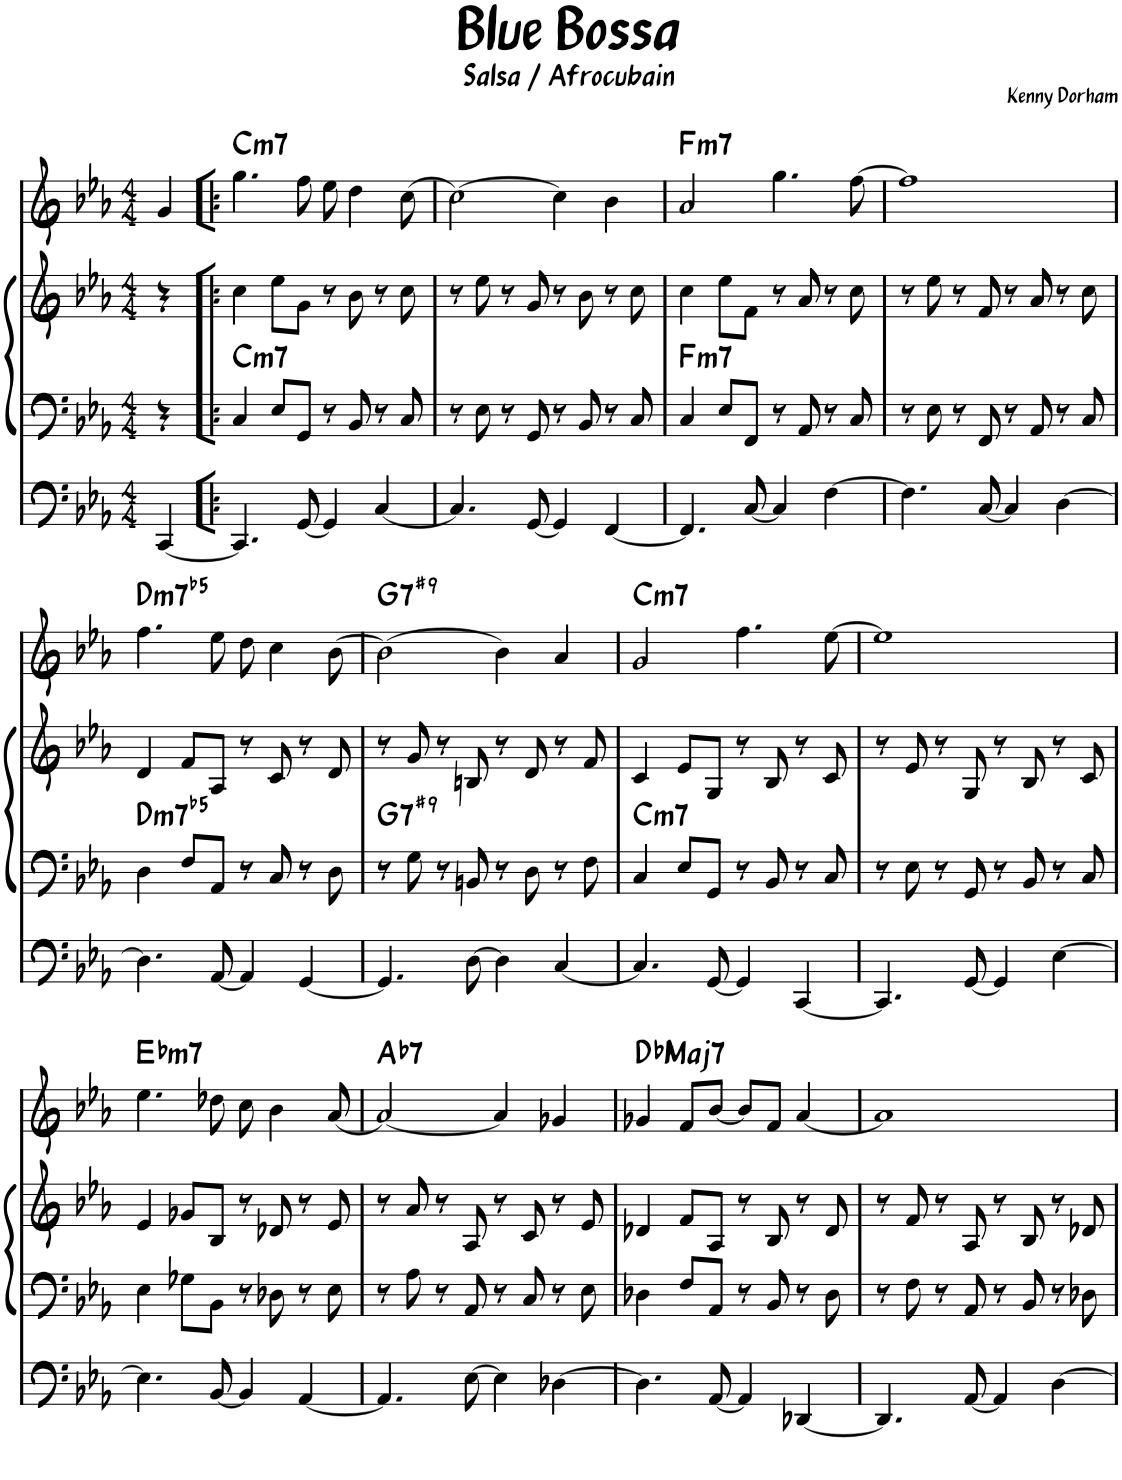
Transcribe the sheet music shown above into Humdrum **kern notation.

**kern	**kern	**kern	**harte	**kern	**harte
*part3	*part2	*part2	*part2	*part1	*part1
*staff4	*staff3	*staff2	*	*staff1	*
*I"Fretless Electric Bass	*I"Piano 2	*	*	*I"Electric Piano	*
*	*I'Pno	*	*	*I'E.Pno	*
*clefF4	*clefF4	*clefG2	*	*clefG2	*
*Trd7c12	*	*	*	*	*
*k[b-e-a-]	*k[b-e-a-]	*k[b-e-a-]	*	*k[b-e-a-]	*
*M4/4	*M4/4	*M4/4	*	*M4/4	*
=1	=1	=1	=1	=1	=1
[4CC/	4r	4r	.	4g/	.
=2!|:	=2!|:	=2!|:	=2!|:	=2!|:	=2!|:
!	!	!	!LO:H:kt=m7	!	!LO:H:kt=m7
4.CC/]	4C/	4cc\	C:min7	4.gg\	C:min7
.	8E-/L	8ee-\L	.	.	.
[8GG/	8GG/J	8g\J	.	8ff\	.
4GG/]	8r	8r	.	8ee-\	.
.	8BB-/	8b-\	.	4dd\	.
[4C/	8r	8r	.	.	.
.	8C/	8cc\	.	[8cc\	.
=3	=3	=3	=3	=3	=3
4.C/]	8r	8r	.	2cc\_	.
.	8E-\	8ee-\	.	.	.
.	8r	8r	.	.	.
[8GG/	8GG/	8g/	.	.	.
4GG/]	8r	8r	.	4cc\]	.
.	8BB-/	8b-\	.	.	.
[4FF/	8r	8r	.	4b-\	.
.	8C/	8cc\	.	.	.
=4	=4	=4	=4	=4	=4
!	!	!	!LO:H:kt=m7	!	!LO:H:kt=m7
4.FF/]	4C/	4cc\	F:min7	2a-/	F:min7
.	8E-/L	8ee-\L	.	.	.
[8C/	8FF/J	8f\J	.	.	.
4C/]	8r	8r	.	4.gg\	.
.	8AA-/	8a-/	.	.	.
[4F\	8r	8r	.	.	.
.	8C/	8cc\	.	[8ff\	.
=5	=5	=5	=5	=5	=5
4.F\]	8r	8r	.	1ff]	.
.	8E-\	8ee-\	.	.	.
.	8r	8r	.	.	.
[8C/	8FF/	8f/	.	.	.
4C/]	8r	8r	.	.	.
.	8AA-/	8a-/	.	.	.
[4D\	8r	8r	.	.	.
.	8C/	8cc\	.	.	.
!!LO:LB:g=z
=6	=6	=6	=6	=6	=6
!	!	!	!LO:H:kt=m7b5	!	!LO:H:kt=m7b5
4.D\]	4D\	4d/	D:hdim7	4.ff\	D:hdim7
.	8F/L	8f/L	.	.	.
[8AA-/	8AA-/J	8A-/J	.	8ee-\	.
4AA-/]	8r	8r	.	8dd\	.
.	8C/	8c/	.	4cc\	.
[4GG/	8r	8r	.	.	.
.	8D\	8d/	.	[8b-\	.
=7	=7	=7	=7	=7	=7
!	!	!	!LO:H:kt=7	!	!LO:H:kt=7
4.GG/]	8r	8r	G:7(#9)	2b-\_	G:7(#9)
.	8G\	8g/	.	.	.
.	8r	8r	.	.	.
[8D\	8BBn/	8Bn/	.	.	.
4D\]	8r	8r	.	4b-\]	.
.	8D\	8d/	.	.	.
[4C/	8r	8r	.	4a-/	.
.	8F\	8f/	.	.	.
=8	=8	=8	=8	=8	=8
!	!	!	!LO:H:kt=m7	!	!LO:H:kt=m7
4.C/]	4C/	4c/	C:min7	2g/	C:min7
.	8E-/L	8e-/L	.	.	.
[8GG/	8GG/J	8G/J	.	.	.
4GG/]	8r	8r	.	4.ff\	.
.	8BB-/	8B-/	.	.	.
[4CC/	8r	8r	.	.	.
.	8C/	8c/	.	[8ee-\	.
=9	=9	=9	=9	=9	=9
4.CC/]	8r	8r	.	1ee-]	.
.	8E-\	8e-/	.	.	.
.	8r	8r	.	.	.
[8GG/	8GG/	8G/	.	.	.
4GG/]	8r	8r	.	.	.
.	8BB-/	8B-/	.	.	.
[4E-\	8r	8r	.	.	.
.	8C/	8c/	.	.	.
!!LO:LB:g=z
=10	=10	=10	=10	=10	=10
!	!	!	!	!	!LO:H:kt=m7
4.E-\]	4E-\	4e-/	.	4.ee-\	Eb:min7
.	8G-X\L	8g-X/L	.	.	.
[8BB-/	8BB-\J	8B-/J	.	8dd-X\	.
4BB-/]	8r	8r	.	8cc\	.
.	8D-X\	8d-X/	.	4b-\	.
[4AA-/	8r	8r	.	.	.
.	8E-\	8e-/	.	[8a-/	.
=11	=11	=11	=11	=11	=11
!	!	!	!	!	!LO:H:kt=7
4.AA-/]	8r	8r	.	2a-/_	Ab:7
.	8A-\	8a-/	.	.	.
.	8r	8r	.	.	.
[8E-\	8AA-/	8A-/	.	.	.
4E-\]	8r	8r	.	4a-/]	.
.	8C/	8c/	.	.	.
[4D-X\	8r	8r	.	4g-X/	.
.	8E-\	8e-/	.	.	.
=12	=12	=12	=12	=12	=12
!	!	!	!	!	!LO:H:kt=Maj7
4.D-\]	4D-X\	4d-X/	.	4g-X/	Db:maj7
.	8F/L	8f/L	.	8f/L	.
[8AA-/	8AA-/J	8A-/J	.	[8b-/J	.
4AA-/]	8r	8r	.	8b-/L]	.
.	8BB-/	8B-/	.	8f/J	.
[4DD-X/	8r	8r	.	[4a-/	.
.	8D-\	8d-/	.	.	.
=13	=13	=13	=13	=13	=13
4.DD-/]	8r	8r	.	1a-]	.
.	8F\	8f/	.	.	.
.	8r	8r	.	.	.
[8AA-/	8AA-/	8A-/	.	.	.
4AA-/]	8r	8r	.	.	.
.	8BB-/	8B-/	.	.	.
[4D\	8r	8r	.	.	.
.	8D-X\	8d-X/	.	.	.
=	=	=	=	=	=
*-	*-	*-	*-	*-	*-
